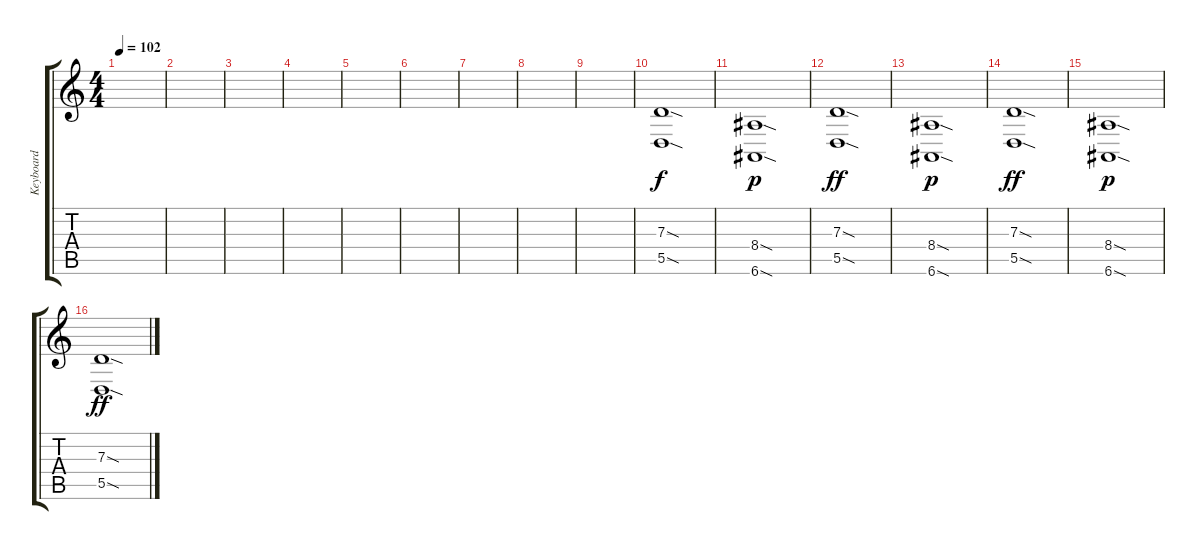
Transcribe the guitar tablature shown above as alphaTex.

\track ("Keyboard" "Keyboard") {instrument lead2sawtooth}
\staff {score tabs}
\tuning (E4 B3 G3 D3 A2 E2) {hide}
\ts (4 4)
\tempo 102
\clef g2
\ks c
|
|
|
|
|
|
|
|
|
(7.3{sod} 5.5{sod}).1 |
(8.4{sod} 6.6{sod}).1{dy p} |
(7.3{sod} 5.5{sod}).1{dy ff} |
(8.4{sod} 6.6{sod}).1{dy p} |
(7.3{sod} 5.5{sod}).1{dy ff} |
(8.4{sod} 6.6{sod}).1{dy p} |
(7.3{sod} 5.5{sod}).1{dy ff}
